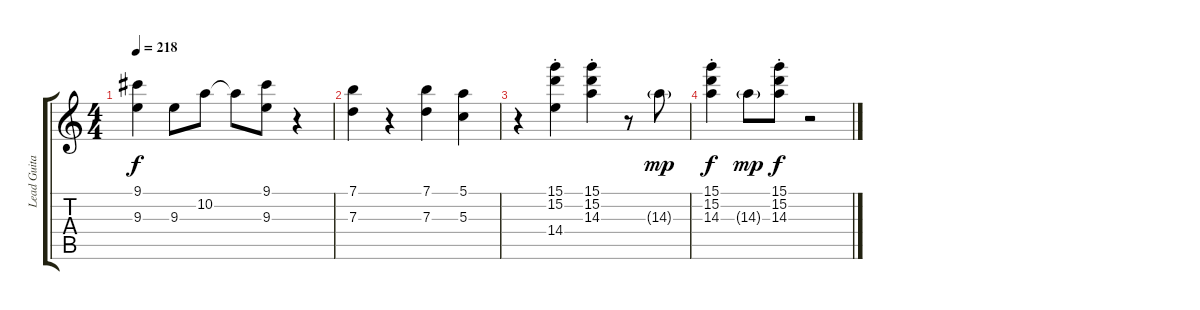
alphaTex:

\track ("Lead Guitar" "Lead Guita") {instrument electricguitarjazz}
\staff {score tabs}
\tuning (E4 B3 G3 D3 A2 E2) {hide}
\ts (4 4)
\tempo 218
\clef g2
\ks c
(9.1 9.3).4{dy f} 9.3.8 10.2.8 10.2{t}.8 (9.1 9.3).8 r.4 |
(7.1 7.3).4 r.4 (7.1 7.3).4 (5.1 5.3).4 |
r.4 (15.1{st} 15.2{st} 14.4{st}).4 (15.1{st} 15.2{st} 14.3{st}).4 r.8 14.3{g}.8{dy mp} |
(15.1{st} 15.2{st} 14.3{st}).4{dy f} 14.3{g}.8{dy mp} (15.1{st} 15.2{st} 14.3{st}).8{dy f} r.2
